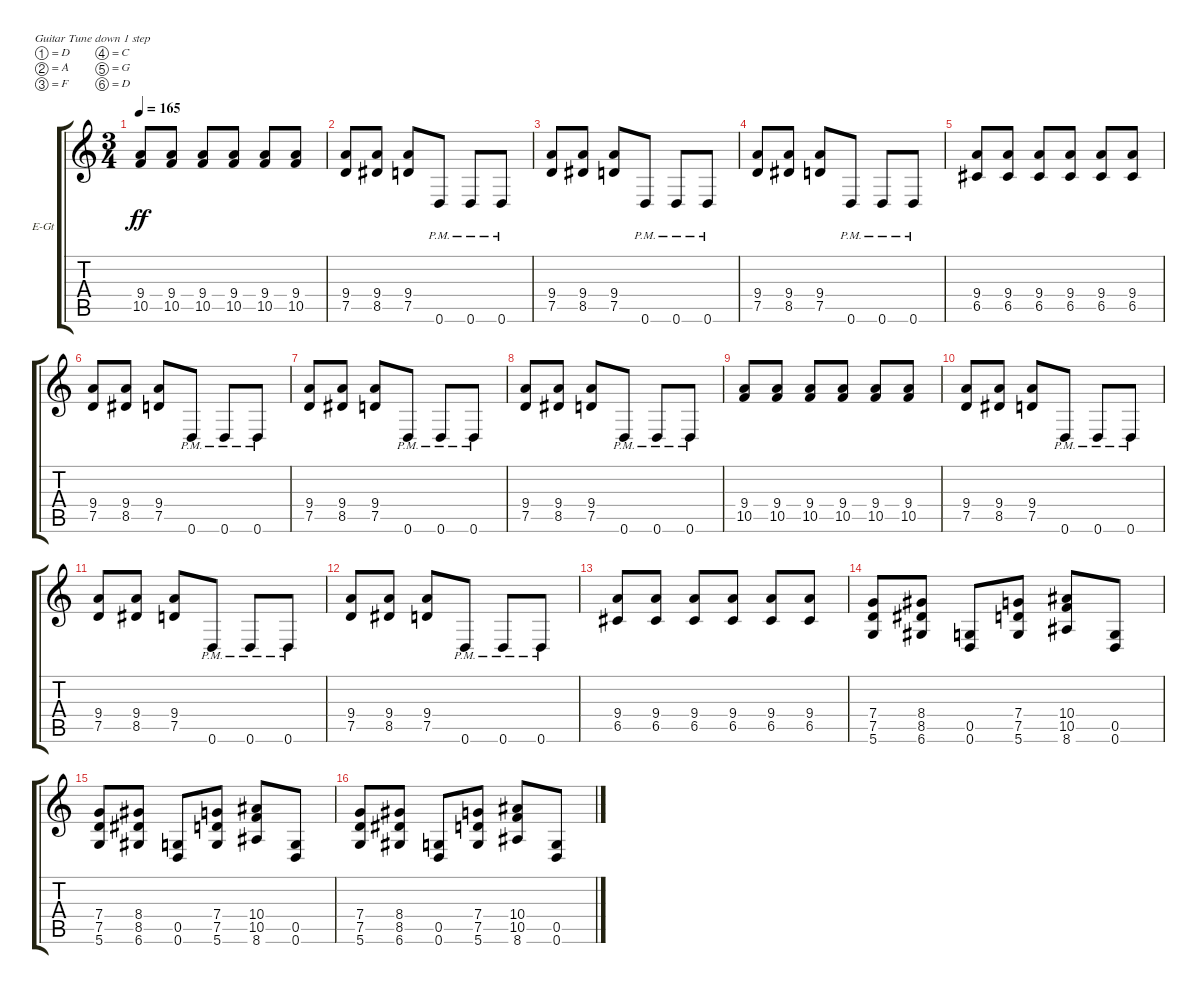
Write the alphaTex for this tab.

\bracketExtendMode groupsimilarinstruments
\firstSystemTrackNameOrientation horizontal
\otherSystemsTrackNameOrientation horizontal
\track ("Electric Guitar 1" "E-Gt") {instrument distortionguitar}
\staff {score tabs}
\tuning (D4 A3 F3 C3 G2 D2)
\ts (3 4)
\tempo 165
\clef g2
\ks c
(9.4 10.5).8{dy ff} (10.5 9.4).8 (10.5 9.4).8 (10.5 9.4).8 (10.5 9.4).8 (10.5 9.4).8 |
(7.5 9.4).8 (8.5 9.4).8 (7.5 9.4).8 0.6{pm}.8 0.6{pm}.8 0.6{pm}.8 |
(7.5 9.4).8 (8.5 9.4).8 (7.5 9.4).8 0.6{pm}.8 0.6{pm}.8 0.6{pm}.8 |
(7.5 9.4).8 (8.5 9.4).8 (7.5 9.4).8 0.6{pm}.8 0.6{pm}.8 0.6{pm}.8 |
(9.4 6.5).8 (6.5 9.4).8 (6.5 9.4).8 (6.5 9.4).8 (6.5 9.4).8 (6.5 9.4).8 |
(7.5 9.4).8 (8.5 9.4).8 (7.5 9.4).8 0.6{pm}.8 0.6{pm}.8 0.6{pm}.8 |
(7.5 9.4).8 (8.5 9.4).8 (7.5 9.4).8 0.6{pm}.8 0.6{pm}.8 0.6{pm}.8 |
(7.5 9.4).8 (8.5 9.4).8 (7.5 9.4).8 0.6{pm}.8 0.6{pm}.8 0.6{pm}.8 |
(9.4 10.5).8 (10.5 9.4).8 (10.5 9.4).8 (10.5 9.4).8 (10.5 9.4).8 (10.5 9.4).8 |
(7.5 9.4).8 (8.5 9.4).8 (7.5 9.4).8 0.6{pm}.8 0.6{pm}.8 0.6{pm}.8 |
(7.5 9.4).8 (8.5 9.4).8 (7.5 9.4).8 0.6{pm}.8 0.6{pm}.8 0.6{pm}.8 |
(7.5 9.4).8 (8.5 9.4).8 (7.5 9.4).8 0.6{pm}.8 0.6{pm}.8 0.6{pm}.8 |
(9.4 6.5).8 (6.5 9.4).8 (6.5 9.4).8 (6.5 9.4).8 (6.5 9.4).8 (6.5 9.4).8 |
(5.6 7.5 7.4).8 (6.6 8.5 8.4).8 (0.6 0.5).8 (5.6 7.5 7.4).8 (8.6 10.5 10.4).8 (0.6 0.5).8 |
(5.6 7.5 7.4).8 (6.6 8.5 8.4).8 (0.6 0.5).8 (5.6 7.5 7.4).8 (8.6 10.5 10.4).8 (0.6 0.5).8 |
(5.6 7.5 7.4).8 (6.6 8.5 8.4).8 (0.6 0.5).8 (5.6 7.5 7.4).8 (8.6 10.5 10.4).8 (0.6 0.5).8
